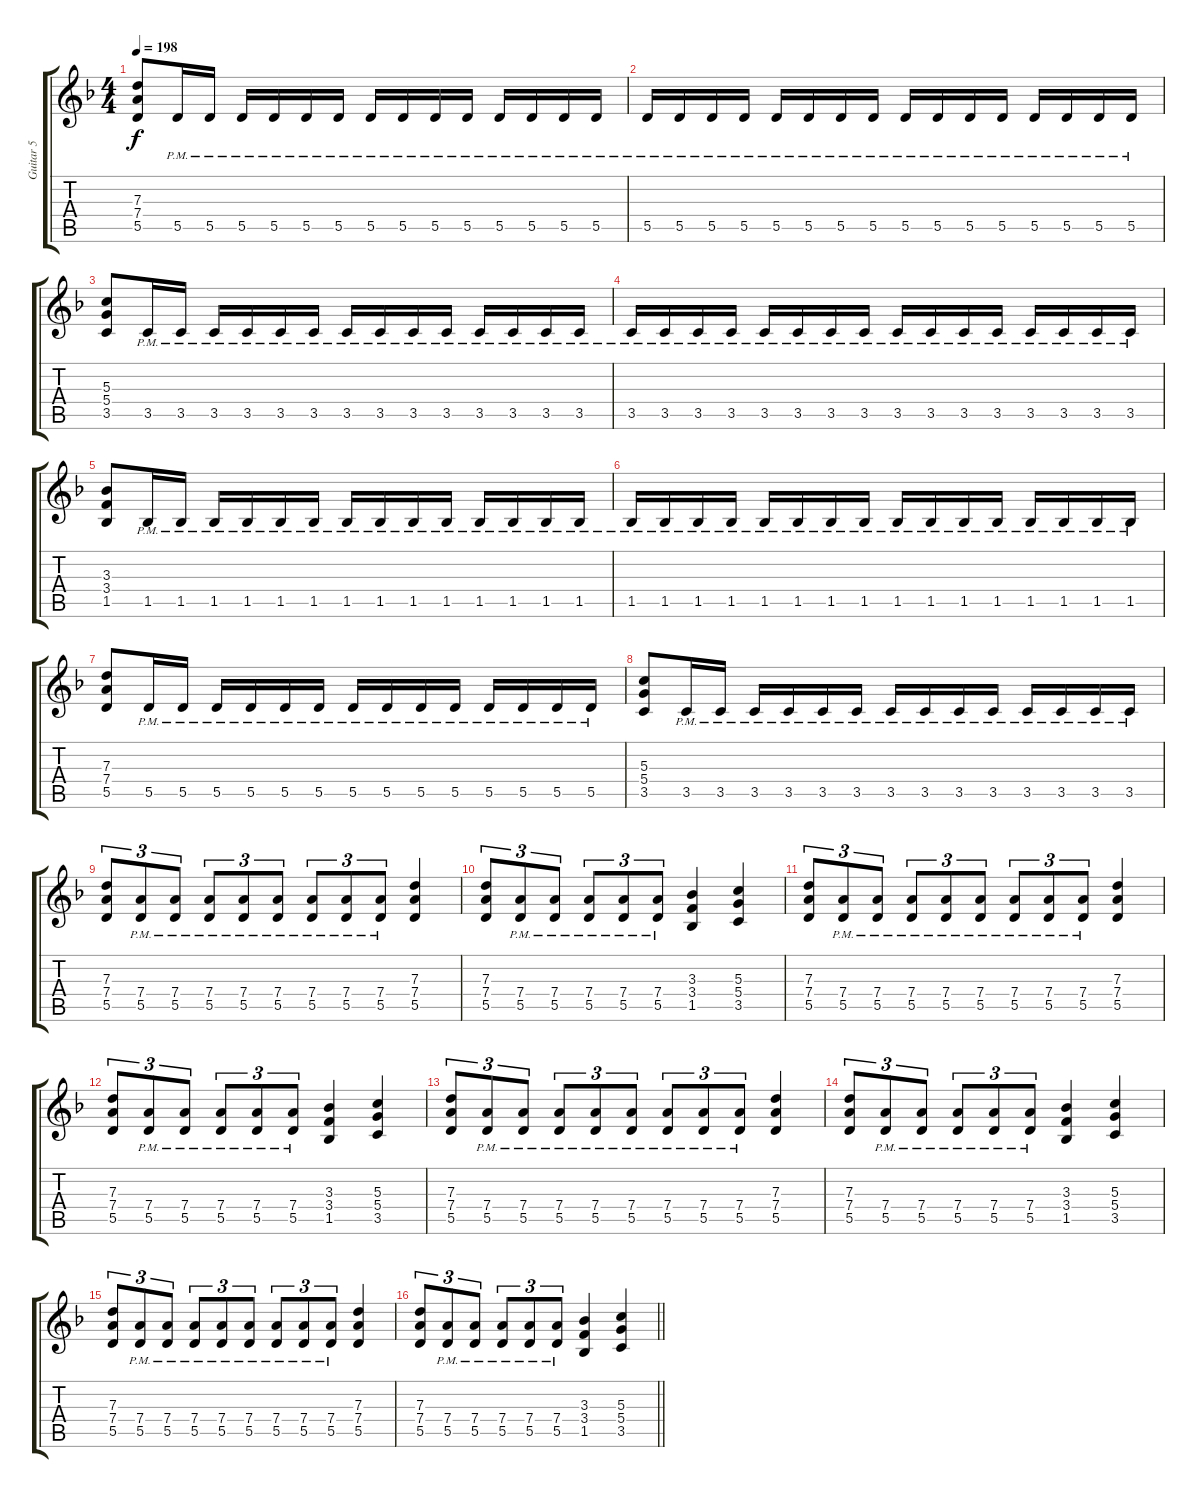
\track ("Guitar 5" "Guitar 5") {instrument distortionguitar}
\staff {score tabs}
\tuning (E4 B3 G3 D3 A2 E2) {hide}
\ts (4 4)
\tempo 198
\clef g2
\ks dminor
(7.3 7.4 5.5).8{dy f} 5.5{pm}.16 5.5{pm}.16 5.5{pm}.16 5.5{pm}.16 5.5{pm}.16 5.5{pm}.16 5.5{pm}.16 5.5{pm}.16 5.5{pm}.16 5.5{pm}.16 5.5{pm}.16 5.5{pm}.16 5.5{pm}.16 5.5{pm}.16 |
5.5{pm}.16 5.5{pm}.16 5.5{pm}.16 5.5{pm}.16 5.5{pm}.16 5.5{pm}.16 5.5{pm}.16 5.5{pm}.16 5.5{pm}.16 5.5{pm}.16 5.5{pm}.16 5.5{pm}.16 5.5{pm}.16 5.5{pm}.16 5.5{pm}.16 5.5{pm}.16 |
(5.3 5.4 3.5).8 3.5{pm}.16 3.5{pm}.16 3.5{pm}.16 3.5{pm}.16 3.5{pm}.16 3.5{pm}.16 3.5{pm}.16 3.5{pm}.16 3.5{pm}.16 3.5{pm}.16 3.5{pm}.16 3.5{pm}.16 3.5{pm}.16 3.5{pm}.16 |
3.5{pm}.16 3.5{pm}.16 3.5{pm}.16 3.5{pm}.16 3.5{pm}.16 3.5{pm}.16 3.5{pm}.16 3.5{pm}.16 3.5{pm}.16 3.5{pm}.16 3.5{pm}.16 3.5{pm}.16 3.5{pm}.16 3.5{pm}.16 3.5{pm}.16 3.5{pm}.16 |
(3.3 3.4 1.5).8 1.5{pm}.16 1.5{pm}.16 1.5{pm}.16 1.5{pm}.16 1.5{pm}.16 1.5{pm}.16 1.5{pm}.16 1.5{pm}.16 1.5{pm}.16 1.5{pm}.16 1.5{pm}.16 1.5{pm}.16 1.5{pm}.16 1.5{pm}.16 |
1.5{pm}.16 1.5{pm}.16 1.5{pm}.16 1.5{pm}.16 1.5{pm}.16 1.5{pm}.16 1.5{pm}.16 1.5{pm}.16 1.5{pm}.16 1.5{pm}.16 1.5{pm}.16 1.5{pm}.16 1.5{pm}.16 1.5{pm}.16 1.5{pm}.16 1.5{pm}.16 |
(7.3 7.4 5.5).8 5.5{pm}.16 5.5{pm}.16 5.5{pm}.16 5.5{pm}.16 5.5{pm}.16 5.5{pm}.16 5.5{pm}.16 5.5{pm}.16 5.5{pm}.16 5.5{pm}.16 5.5{pm}.16 5.5{pm}.16 5.5{pm}.16 5.5{pm}.16 |
(5.3 5.4 3.5).8 3.5{pm}.16 3.5{pm}.16 3.5{pm}.16 3.5{pm}.16 3.5{pm}.16 3.5{pm}.16 3.5{pm}.16 3.5{pm}.16 3.5{pm}.16 3.5{pm}.16 3.5{pm}.16 3.5{pm}.16 3.5{pm}.16 3.5{pm}.16 |
(7.3 7.4 5.5).8{tu (3 2)} (7.4{pm} 5.5{pm}).8{tu (3 2)} (7.4{pm} 5.5{pm}).8{tu (3 2)} (7.4{pm} 5.5{pm}).8{tu (3 2)} (7.4{pm} 5.5{pm}).8{tu (3 2)} (7.4{pm} 5.5{pm}).8{tu (3 2)} (7.4{pm} 5.5{pm}).8{tu (3 2)} (7.4{pm} 5.5{pm}).8{tu (3 2)} (7.4{pm} 5.5{pm}).8{tu (3 2)} (7.3 7.4 5.5).4 |
(7.3 7.4 5.5).8{tu (3 2)} (7.4{pm} 5.5{pm}).8{tu (3 2)} (7.4{pm} 5.5{pm}).8{tu (3 2)} (7.4{pm} 5.5{pm}).8{tu (3 2)} (7.4{pm} 5.5{pm}).8{tu (3 2)} (7.4{pm} 5.5{pm}).8{tu (3 2)} (3.3 3.4 1.5).4 (5.3 5.4 3.5).4 |
(7.3 7.4 5.5).8{tu (3 2)} (7.4{pm} 5.5{pm}).8{tu (3 2)} (7.4{pm} 5.5{pm}).8{tu (3 2)} (7.4{pm} 5.5{pm}).8{tu (3 2)} (7.4{pm} 5.5{pm}).8{tu (3 2)} (7.4{pm} 5.5{pm}).8{tu (3 2)} (7.4{pm} 5.5{pm}).8{tu (3 2)} (7.4{pm} 5.5{pm}).8{tu (3 2)} (7.4{pm} 5.5{pm}).8{tu (3 2)} (7.3 7.4 5.5).4 |
(7.3 7.4 5.5).8{tu (3 2)} (7.4{pm} 5.5{pm}).8{tu (3 2)} (7.4{pm} 5.5{pm}).8{tu (3 2)} (7.4{pm} 5.5{pm}).8{tu (3 2)} (7.4{pm} 5.5{pm}).8{tu (3 2)} (7.4{pm} 5.5{pm}).8{tu (3 2)} (3.3 3.4 1.5).4 (5.3 5.4 3.5).4 |
(7.3 7.4 5.5).8{tu (3 2)} (7.4{pm} 5.5{pm}).8{tu (3 2)} (7.4{pm} 5.5{pm}).8{tu (3 2)} (7.4{pm} 5.5{pm}).8{tu (3 2)} (7.4{pm} 5.5{pm}).8{tu (3 2)} (7.4{pm} 5.5{pm}).8{tu (3 2)} (7.4{pm} 5.5{pm}).8{tu (3 2)} (7.4{pm} 5.5{pm}).8{tu (3 2)} (7.4{pm} 5.5{pm}).8{tu (3 2)} (7.3 7.4 5.5).4 |
(7.3 7.4 5.5).8{tu (3 2)} (7.4{pm} 5.5{pm}).8{tu (3 2)} (7.4{pm} 5.5{pm}).8{tu (3 2)} (7.4{pm} 5.5{pm}).8{tu (3 2)} (7.4{pm} 5.5{pm}).8{tu (3 2)} (7.4{pm} 5.5{pm}).8{tu (3 2)} (3.3 3.4 1.5).4 (5.3 5.4 3.5).4 |
(7.3 7.4 5.5).8{tu (3 2)} (7.4{pm} 5.5{pm}).8{tu (3 2)} (7.4{pm} 5.5{pm}).8{tu (3 2)} (7.4{pm} 5.5{pm}).8{tu (3 2)} (7.4{pm} 5.5{pm}).8{tu (3 2)} (7.4{pm} 5.5{pm}).8{tu (3 2)} (7.4{pm} 5.5{pm}).8{tu (3 2)} (7.4{pm} 5.5{pm}).8{tu (3 2)} (7.4{pm} 5.5{pm}).8{tu (3 2)} (7.3 7.4 5.5).4 |
\barLineRight lightlight
(7.3 7.4 5.5).8{tu (3 2)} (7.4{pm} 5.5{pm}).8{tu (3 2)} (7.4{pm} 5.5{pm}).8{tu (3 2)} (7.4{pm} 5.5{pm}).8{tu (3 2)} (7.4{pm} 5.5{pm}).8{tu (3 2)} (7.4{pm} 5.5{pm}).8{tu (3 2)} (3.3 3.4 1.5).4 (5.3 5.4 3.5).4
